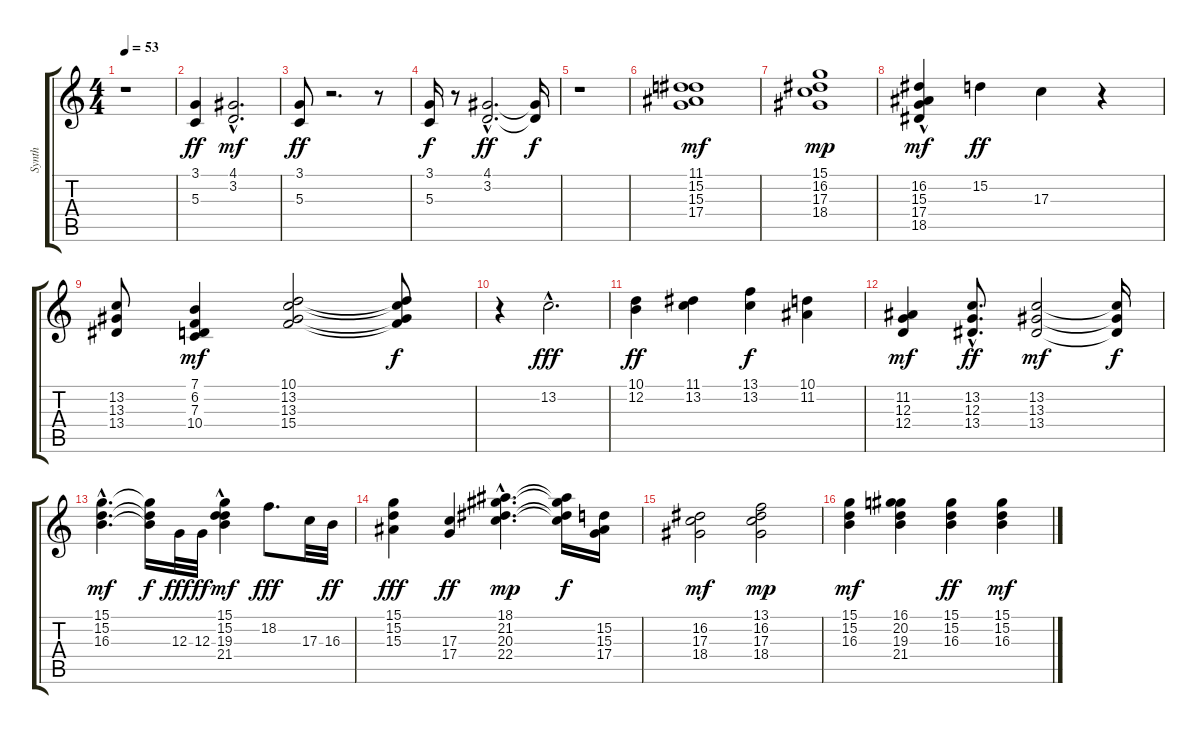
\track ("Synth" "Synth") {instrument synthbrass1}
\staff {score tabs}
\tuning (E4 B3 G3 D3 A2 E2) {hide}
\ts (4 4)
\tempo 53
\clef g2
\ks c
r.1{dy ff instrument synthbrass1} |
(3.1 5.3).4 (4.1{hac} 3.2{hac}).2{d dy mf} |
(3.1 5.3).8{dy ff} r.2{d} r.8 |
(3.1 5.3).16{dy f} r.8 (4.1{hac} 3.2{hac}).2{d dy ff} (4.1{t} 3.2{t}).16{dy f} |
r.1 |
(11.1 15.2 15.3 17.4).1{dy mf} |
(15.1 16.2 17.3 18.4).1{dy mp} |
(16.2 15.3{hac} 17.4{hac} 18.5{hac}).4{dy mf} 15.2.4{dy ff} 17.3.4 r.4 |
(13.2 13.3 13.4).8 (7.1 6.2 7.3 10.4).4{dy mf} (10.1 13.2 13.3 15.4).2 (10.1{t} 13.2{t} 13.3{t} 15.4{t}).8{dy f} |
r.4 13.2{hac}.2{d dy fff} |
(10.1 12.2).4{dy ff} (11.1 13.2).4 (13.1 13.2).4{dy f} (10.1 11.2).4 |
(11.2 12.3 12.4).4{dy mf} (13.2{hac} 12.3{hac} 13.4{hac}).8{d dy ff} (13.2 13.3 13.4).2{dy mf} (13.2{t} 13.3{t} 13.4{t}).16{dy f} |
(15.1{hac} 15.2{hac} 16.3{hac}).4{d dy mf} (15.1{t} 15.2{t} 16.3{t}).16{dy f} 12.3.32{dy fff} 12.3.32{dy ff} (15.1 15.2{hac} 19.3{hac} 21.4).4{dy mf} 18.2.8{d dy fff} 17.3.32 16.3.32{dy ff} |
(15.1 15.2 15.3).4{dy fff} (17.3 17.4).4{dy ff} (18.1{hac} 21.2{hac} 20.3{hac} 22.4{hac}).4{d dy mp} (18.1{t} 21.2{t} 20.3{t} 22.4{t}).16{dy f} (15.2 15.3 17.4).16 |
(16.2 17.3 18.4).2{dy mf} (13.1 16.2 17.3 18.4).2{dy mp} |
(15.1 15.2 16.3).4{dy mf} (16.1 20.2 19.3 21.4).4 (15.1 15.2 16.3).4{dy ff} (15.1 15.2 16.3).4{dy mf}
